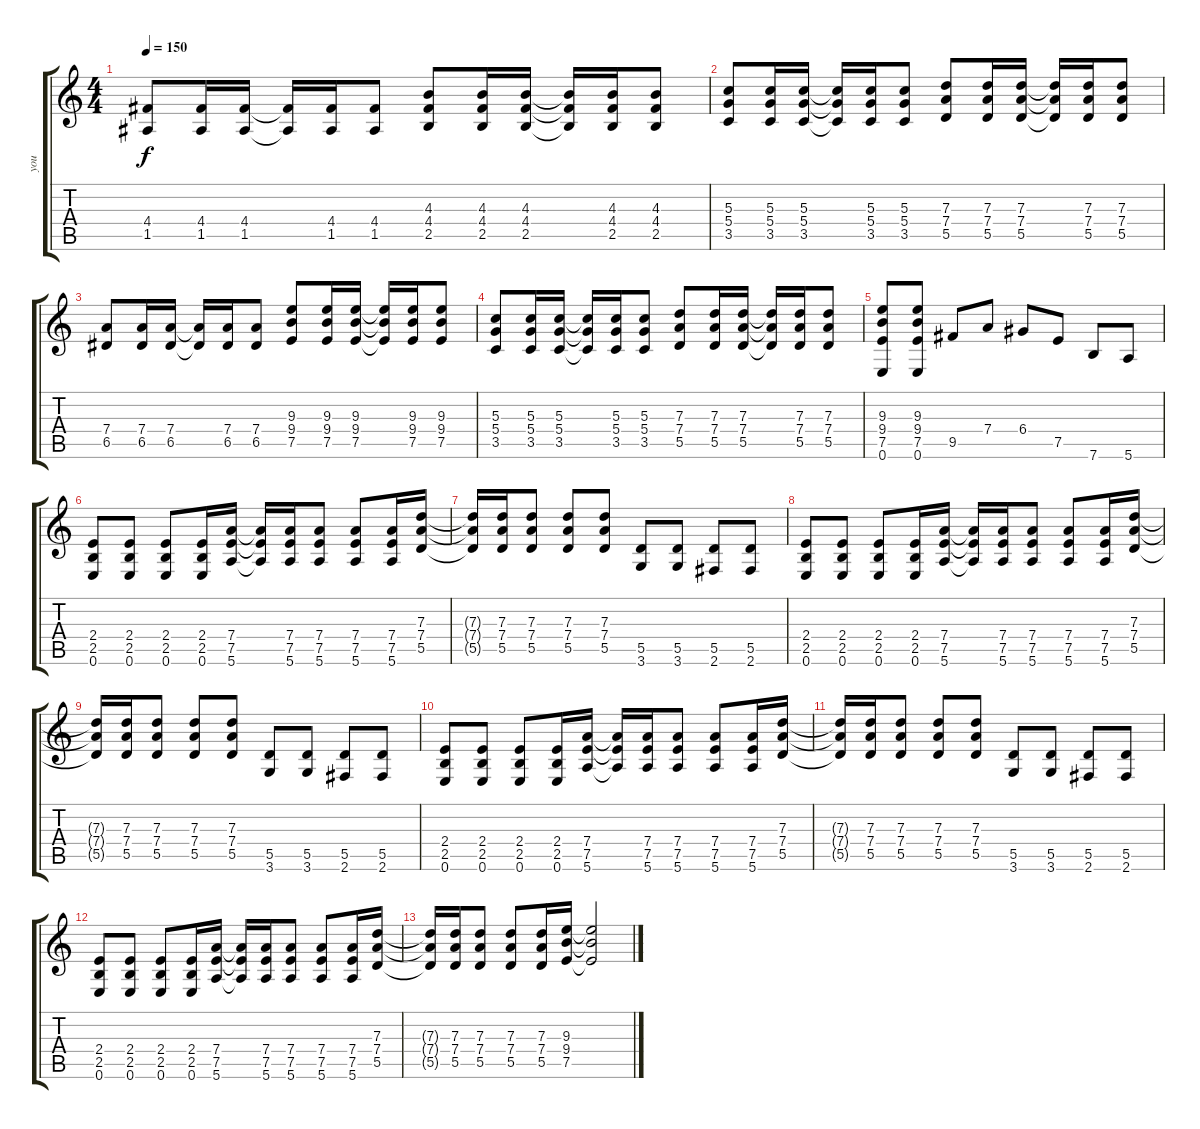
\track ("you" "you") {instrument overdrivenguitar}
\staff {score tabs}
\tuning (E4 B3 G3 D3 A2 E2) {hide}
\ts (4 4)
\tempo 150
\clef g2
\ks c
(4.4 1.5).8{dy f} (4.4 1.5).16 (4.4 1.5).16 (4.4{t} 1.5{t}).16 (4.4 1.5).16 (4.4 1.5).8 (4.3 4.4 2.5).8 (4.3 4.4 2.5).16 (4.3 4.4 2.5).16 (4.3{t} 4.4{t} 2.5{t}).16 (4.3 4.4 2.5).16 (4.3 4.4 2.5).8 |
(5.3 5.4 3.5).8 (5.3 5.4 3.5).16 (5.3 5.4 3.5).16 (5.3{t} 5.4{t} 3.5{t}).16 (5.3 5.4 3.5).16 (5.3 5.4 3.5).8 (7.3 7.4 5.5).8 (7.3 7.4 5.5).16 (7.3 7.4 5.5).16 (7.3{t} 7.4{t} 5.5{t}).16 (7.3 7.4 5.5).16 (7.3 7.4 5.5).8 |
(7.4 6.5).8 (7.4 6.5).16 (7.4 6.5).16 (7.4{t} 6.5{t}).16 (7.4 6.5).16 (7.4 6.5).8 (9.3 9.4 7.5).8 (9.3 9.4 7.5).16 (9.3 9.4 7.5).16 (9.3{t} 9.4{t} 7.5{t}).16 (9.3 9.4 7.5).16 (9.3 9.4 7.5).8 |
(5.3 5.4 3.5).8 (5.3 5.4 3.5).16 (5.3 5.4 3.5).16 (5.3{t} 5.4{t} 3.5{t}).16 (5.3 5.4 3.5).16 (5.3 5.4 3.5).8 (7.3 7.4 5.5).8 (7.3 7.4 5.5).16 (7.3 7.4 5.5).16 (7.3{t} 7.4{t} 5.5{t}).16 (7.3 7.4 5.5).16 (7.3 7.4 5.5).8 |
(9.3 9.4 7.5 0.6).8 (9.3 9.4 7.5 0.6).8 9.5.8 7.4.8 6.4.8 7.5.8 7.6.8 5.6.8 |
(2.4 2.5 0.6).8 (2.4 2.5 0.6).8 (2.4 2.5 0.6).8 (2.4 2.5 0.6).16 (7.4 7.5 5.6).16 (7.4{t} 7.5{t} 5.6{t}).16 (7.4 7.5 5.6).16 (7.4 7.5 5.6).8 (7.4 7.5 5.6).8 (7.4 7.5 5.6).16 (7.3 7.4 5.5).16 |
(7.3{t} 7.4{t} 5.5{t}).16 (7.3 7.4 5.5).16 (7.3 7.4 5.5).8 (7.3 7.4 5.5).8 (7.3 7.4 5.5).8 (5.5 3.6).8 (5.5 3.6).8 (5.5 2.6).8 (5.5 2.6).8 |
(2.4 2.5 0.6).8 (2.4 2.5 0.6).8 (2.4 2.5 0.6).8 (2.4 2.5 0.6).16 (7.4 7.5 5.6).16 (7.4{t} 7.5{t} 5.6{t}).16 (7.4 7.5 5.6).16 (7.4 7.5 5.6).8 (7.4 7.5 5.6).8 (7.4 7.5 5.6).16 (7.3 7.4 5.5).16 |
(7.3{t} 7.4{t} 5.5{t}).16 (7.3 7.4 5.5).16 (7.3 7.4 5.5).8 (7.3 7.4 5.5).8 (7.3 7.4 5.5).8 (5.5 3.6).8 (5.5 3.6).8 (5.5 2.6).8 (5.5 2.6).8 |
(2.4 2.5 0.6).8 (2.4 2.5 0.6).8 (2.4 2.5 0.6).8 (2.4 2.5 0.6).16 (7.4 7.5 5.6).16 (7.4{t} 7.5{t} 5.6{t}).16 (7.4 7.5 5.6).16 (7.4 7.5 5.6).8 (7.4 7.5 5.6).8 (7.4 7.5 5.6).16 (7.3 7.4 5.5).16 |
(7.3{t} 7.4{t} 5.5{t}).16 (7.3 7.4 5.5).16 (7.3 7.4 5.5).8 (7.3 7.4 5.5).8 (7.3 7.4 5.5).8 (5.5 3.6).8 (5.5 3.6).8 (5.5 2.6).8 (5.5 2.6).8 |
(2.4 2.5 0.6).8 (2.4 2.5 0.6).8 (2.4 2.5 0.6).8 (2.4 2.5 0.6).16 (7.4 7.5 5.6).16 (7.4{t} 7.5{t} 5.6{t}).16 (7.4 7.5 5.6).16 (7.4 7.5 5.6).8 (7.4 7.5 5.6).8 (7.4 7.5 5.6).16 (7.3 7.4 5.5).16 |
(7.3{t} 7.4{t} 5.5{t}).16 (7.3 7.4 5.5).16 (7.3 7.4 5.5).8 (7.3 7.4 5.5).8 (7.3 7.4 5.5).16 (9.3 9.4 7.5).16 (9.3{t} 9.4{t} 7.5{t}).2
